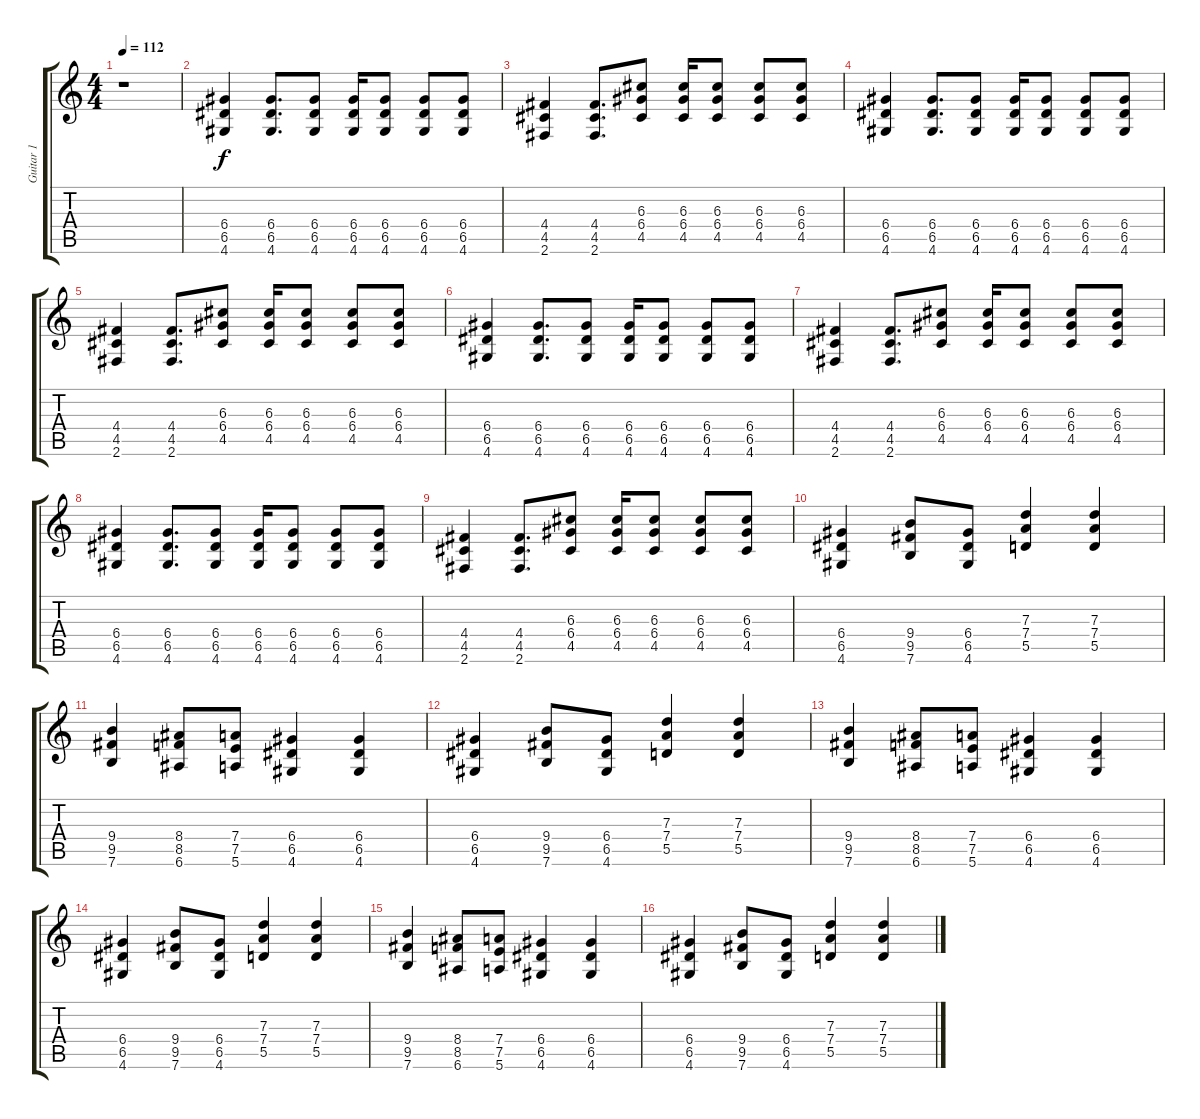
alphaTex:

\track ("Guitar 1" "Guitar 1") {instrument acousticguitarsteel}
\staff {score tabs}
\tuning (E4 B3 G3 D3 A2 E2) {hide}
\ts (4 4)
\tempo 112
\clef g2
\ks c
r.1{dy mf} |
(6.4 6.5 4.6).4{dy f} (6.4 6.5 4.6).8{d} (6.4 6.5 4.6).8 (6.4 6.5 4.6).16 (6.4 6.5 4.6).8 (6.4 6.5 4.6).8 (6.4 6.5 4.6).8 |
(4.4 4.5 2.6).4 (4.4 4.5 2.6).8{d} (6.3 6.4 4.5).8 (6.3 6.4 4.5).16 (6.3 6.4 4.5).8 (6.3 6.4 4.5).8 (6.3 6.4 4.5).8 |
(6.4 6.5 4.6).4 (6.4 6.5 4.6).8{d} (6.4 6.5 4.6).8 (6.4 6.5 4.6).16 (6.4 6.5 4.6).8 (6.4 6.5 4.6).8 (6.4 6.5 4.6).8 |
(4.4 4.5 2.6).4 (4.4 4.5 2.6).8{d} (6.3 6.4 4.5).8 (6.3 6.4 4.5).16 (6.3 6.4 4.5).8 (6.3 6.4 4.5).8 (6.3 6.4 4.5).8 |
(6.4 6.5 4.6).4 (6.4 6.5 4.6).8{d} (6.4 6.5 4.6).8 (6.4 6.5 4.6).16 (6.4 6.5 4.6).8 (6.4 6.5 4.6).8 (6.4 6.5 4.6).8 |
(4.4 4.5 2.6).4 (4.4 4.5 2.6).8{d} (6.3 6.4 4.5).8 (6.3 6.4 4.5).16 (6.3 6.4 4.5).8 (6.3 6.4 4.5).8 (6.3 6.4 4.5).8 |
(6.4 6.5 4.6).4 (6.4 6.5 4.6).8{d} (6.4 6.5 4.6).8 (6.4 6.5 4.6).16 (6.4 6.5 4.6).8 (6.4 6.5 4.6).8 (6.4 6.5 4.6).8 |
(4.4 4.5 2.6).4 (4.4 4.5 2.6).8{d} (6.3 6.4 4.5).8 (6.3 6.4 4.5).16 (6.3 6.4 4.5).8 (6.3 6.4 4.5).8 (6.3 6.4 4.5).8 |
(6.4 6.5 4.6).4 (9.4 9.5 7.6).8 (6.4 6.5 4.6).8 (7.3 7.4 5.5).4 (7.3 7.4 5.5).4 |
(9.4 9.5 7.6).4 (8.4 8.5 6.6).8 (7.4 7.5 5.6).8 (6.4 6.5 4.6).4 (6.4 6.5 4.6).4 |
(6.4 6.5 4.6).4 (9.4 9.5 7.6).8 (6.4 6.5 4.6).8 (7.3 7.4 5.5).4 (7.3 7.4 5.5).4 |
(9.4 9.5 7.6).4 (8.4 8.5 6.6).8 (7.4 7.5 5.6).8 (6.4 6.5 4.6).4 (6.4 6.5 4.6).4 |
(6.4 6.5 4.6).4 (9.4 9.5 7.6).8 (6.4 6.5 4.6).8 (7.3 7.4 5.5).4 (7.3 7.4 5.5).4 |
(9.4 9.5 7.6).4 (8.4 8.5 6.6).8 (7.4 7.5 5.6).8 (6.4 6.5 4.6).4 (6.4 6.5 4.6).4 |
(6.4 6.5 4.6).4 (9.4 9.5 7.6).8 (6.4 6.5 4.6).8 (7.3 7.4 5.5).4 (7.3 7.4 5.5).4
